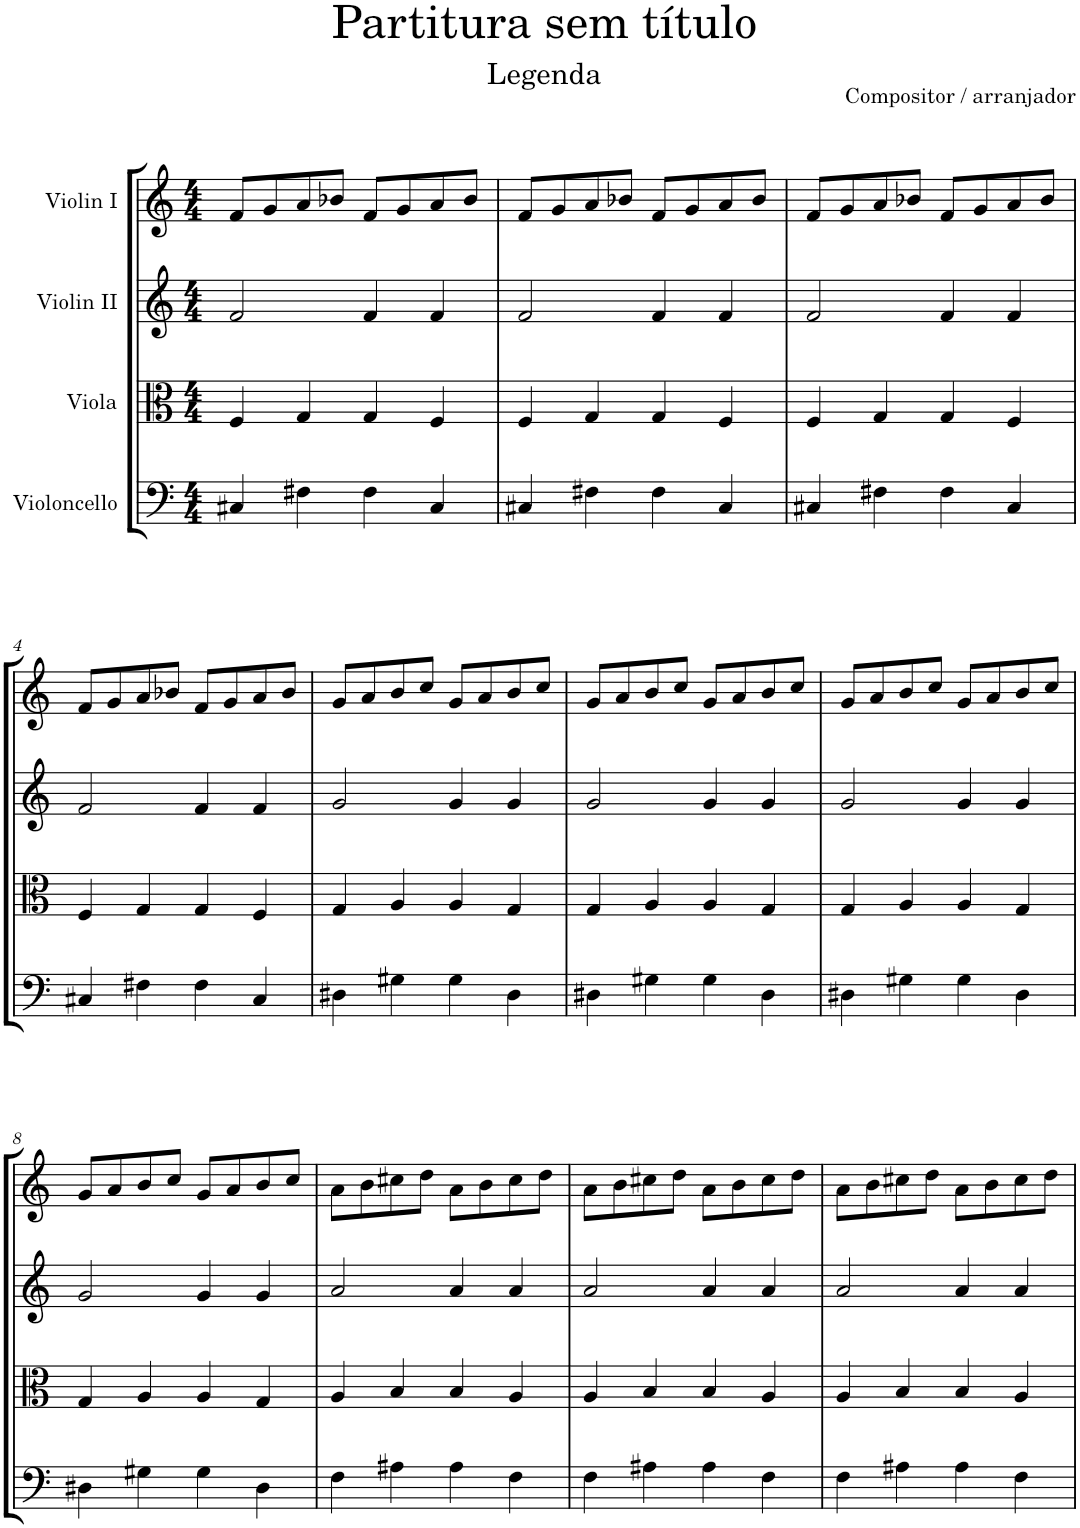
**kern	**kern	**kern	**kern
*part4	*part3	*part2	*part1
*staff4	*staff3	*staff2	*staff1
*I"Violoncello	*I"Viola	*I"Violin II	*I"Violin I
*I'Vc	*I'Vla	*I'Vln	*I'Vln
*clefF4	*clefC3	*clefG2	*clefG2
*k[]	*k[]	*k[]	*k[]
*M4/4	*M4/4	*M4/4	*M4/4
=1	=1	=1	=1
4C#X/	4F/	2f/	8f/L
.	.	.	8g/
4F#X\	4G/	.	8a/
.	.	.	8b-X/J
4F#\	4G/	4f/	8f/L
.	.	.	8g/
4C#/	4F/	4f/	8a/
.	.	.	8b-/J
=2	=2	=2	=2
4C#X/	4F/	2f/	8f/L
.	.	.	8g/
4F#X\	4G/	.	8a/
.	.	.	8b-X/J
4F#\	4G/	4f/	8f/L
.	.	.	8g/
4C#/	4F/	4f/	8a/
.	.	.	8b-/J
=3	=3	=3	=3
4C#X/	4F/	2f/	8f/L
.	.	.	8g/
4F#X\	4G/	.	8a/
.	.	.	8b-X/J
4F#\	4G/	4f/	8f/L
.	.	.	8g/
4C#/	4F/	4f/	8a/
.	.	.	8b-/J
!!LO:LB:g=z
=4	=4	=4	=4
4C#X/	4F/	2f/	8f/L
.	.	.	8g/
4F#X\	4G/	.	8a/
.	.	.	8b-X/J
4F#\	4G/	4f/	8f/L
.	.	.	8g/
4C#/	4F/	4f/	8a/
.	.	.	8b-/J
=5	=5	=5	=5
4D#X\	4G/	2g/	8g/L
.	.	.	8a/
4G#X\	4A/	.	8b/
.	.	.	8cc/J
4G#\	4A/	4g/	8g/L
.	.	.	8a/
4D#\	4G/	4g/	8b/
.	.	.	8cc/J
=6	=6	=6	=6
4D#X\	4G/	2g/	8g/L
.	.	.	8a/
4G#X\	4A/	.	8b/
.	.	.	8cc/J
4G#\	4A/	4g/	8g/L
.	.	.	8a/
4D#\	4G/	4g/	8b/
.	.	.	8cc/J
=7	=7	=7	=7
4D#X\	4G/	2g/	8g/L
.	.	.	8a/
4G#X\	4A/	.	8b/
.	.	.	8cc/J
4G#\	4A/	4g/	8g/L
.	.	.	8a/
4D#\	4G/	4g/	8b/
.	.	.	8cc/J
!!LO:LB:g=z
=8	=8	=8	=8
4D#X\	4G/	2g/	8g/L
.	.	.	8a/
4G#X\	4A/	.	8b/
.	.	.	8cc/J
4G#\	4A/	4g/	8g/L
.	.	.	8a/
4D#\	4G/	4g/	8b/
.	.	.	8cc/J
=9	=9	=9	=9
4F\	4A/	2a/	8a\L
.	.	.	8b\
4A#X\	4B/	.	8cc#X\
.	.	.	8dd\J
4A#\	4B/	4a/	8a\L
.	.	.	8b\
4F\	4A/	4a/	8cc#\
.	.	.	8dd\J
=10	=10	=10	=10
4F\	4A/	2a/	8a\L
.	.	.	8b\
4A#X\	4B/	.	8cc#X\
.	.	.	8dd\J
4A#\	4B/	4a/	8a\L
.	.	.	8b\
4F\	4A/	4a/	8cc#\
.	.	.	8dd\J
=11	=11	=11	=11
4F\	4A/	2a/	8a\L
.	.	.	8b\
4A#X\	4B/	.	8cc#X\
.	.	.	8dd\J
4A#\	4B/	4a/	8a\L
.	.	.	8b\
4F\	4A/	4a/	8cc#\
.	.	.	8dd\J
=	=	=	=
*-	*-	*-	*-
